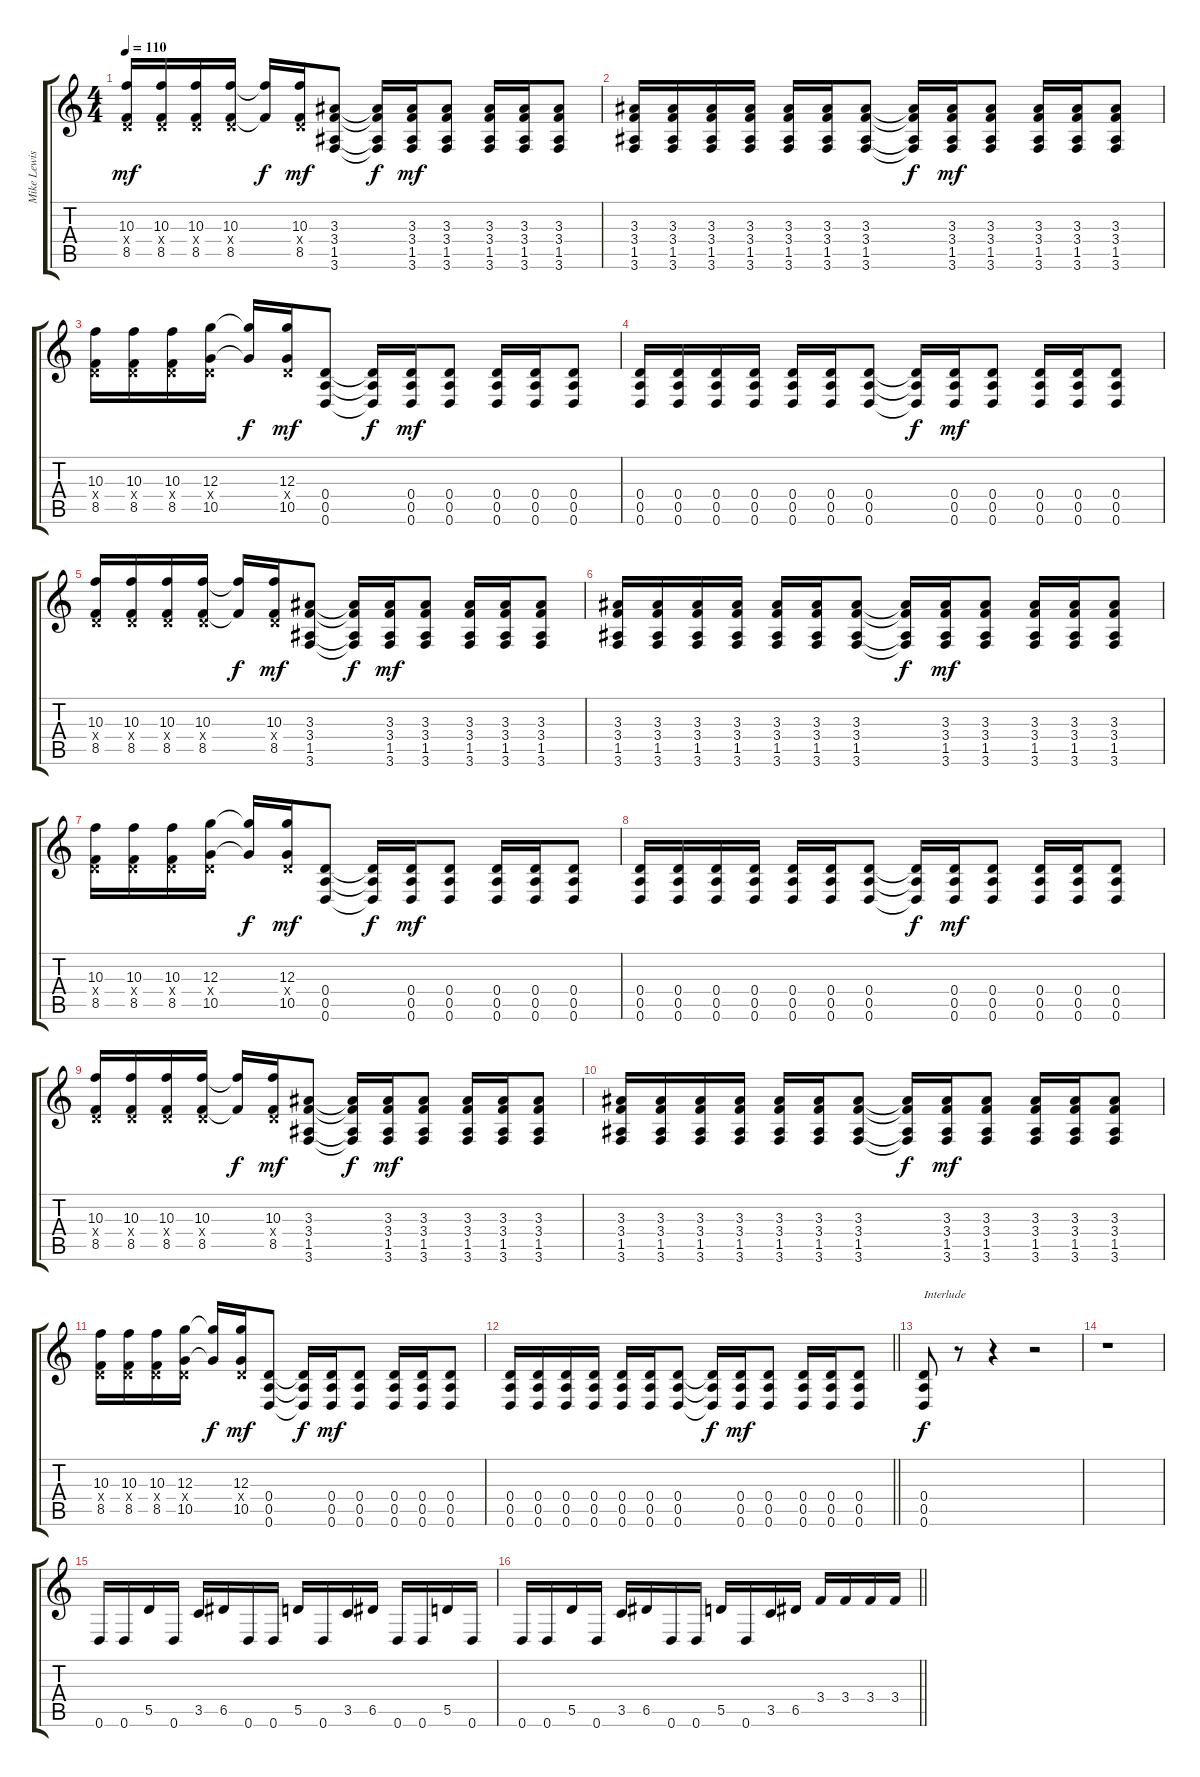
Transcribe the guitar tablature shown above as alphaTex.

\track ("Mike Lewis | Rhythm" "Mike Lewis") {instrument overdrivenguitar}
\staff {score tabs}
\tuning (E4 B3 G3 D3 A2 D2) {hide}
\ts (4 4)
\tempo 110
\clef g2
\ks c
(10.3 0.4{x} 8.5).16{dy mf} (10.3 0.4{x} 8.5).16 (10.3 0.4{x} 8.5).16 (10.3 0.4{x} 8.5).16 (10.3{t} 8.5{t}).16{dy f} (10.3 0.4{x} 8.5).16{dy mf} (3.3 3.4 1.5 3.6).8 (3.3{t} 3.4{t} 1.5{t} 3.6{t}).16{dy f} (3.3 3.4 1.5 3.6).16{dy mf} (3.3 3.4 1.5 3.6).8 (3.3 3.4 1.5 3.6).16 (3.3 3.4 1.5 3.6).16 (3.3 3.4 1.5 3.6).8 |
(3.3 3.4 1.5 3.6).16 (3.3 3.4 1.5 3.6).16 (3.3 3.4 1.5 3.6).16 (3.3 3.4 1.5 3.6).16 (3.3 3.4 1.5 3.6).16 (3.3 3.4 1.5 3.6).16 (3.3 3.4 1.5 3.6).8 (3.3{t} 3.4{t} 1.5{t} 3.6{t}).16{dy f} (3.3 3.4 1.5 3.6).16{dy mf} (3.3 3.4 1.5 3.6).8 (3.3 3.4 1.5 3.6).16 (3.3 3.4 1.5 3.6).16 (3.3 3.4 1.5 3.6).8 |
(10.3 0.4{x} 8.5).16 (10.3 0.4{x} 8.5).16 (10.3 0.4{x} 8.5).16 (12.3 0.4{x} 10.5).16 (12.3{t} 10.5{t}).16{dy f} (12.3 0.4{x} 10.5).16{dy mf} (0.4 0.5 0.6).8 (0.4{t} 0.5{t} 0.6{t}).16{dy f} (0.4 0.5 0.6).16{dy mf} (0.4 0.5 0.6).8 (0.4 0.5 0.6).16 (0.4 0.5 0.6).16 (0.4 0.5 0.6).8 |
(0.4 0.5 0.6).16 (0.4 0.5 0.6).16 (0.4 0.5 0.6).16 (0.4 0.5 0.6).16 (0.4 0.5 0.6).16 (0.4 0.5 0.6).16 (0.4 0.5 0.6).8 (0.4{t} 0.5{t} 0.6{t}).16{dy f} (0.4 0.5 0.6).16{dy mf} (0.4 0.5 0.6).8 (0.4 0.5 0.6).16 (0.4 0.5 0.6).16 (0.4 0.5 0.6).8 |
(10.3 0.4{x} 8.5).16 (10.3 0.4{x} 8.5).16 (10.3 0.4{x} 8.5).16 (10.3 0.4{x} 8.5).16 (10.3{t} 8.5{t}).16{dy f} (10.3 0.4{x} 8.5).16{dy mf} (3.3 3.4 1.5 3.6).8 (3.3{t} 3.4{t} 1.5{t} 3.6{t}).16{dy f} (3.3 3.4 1.5 3.6).16{dy mf} (3.3 3.4 1.5 3.6).8 (3.3 3.4 1.5 3.6).16 (3.3 3.4 1.5 3.6).16 (3.3 3.4 1.5 3.6).8 |
(3.3 3.4 1.5 3.6).16 (3.3 3.4 1.5 3.6).16 (3.3 3.4 1.5 3.6).16 (3.3 3.4 1.5 3.6).16 (3.3 3.4 1.5 3.6).16 (3.3 3.4 1.5 3.6).16 (3.3 3.4 1.5 3.6).8 (3.3{t} 3.4{t} 1.5{t} 3.6{t}).16{dy f} (3.3 3.4 1.5 3.6).16{dy mf} (3.3 3.4 1.5 3.6).8 (3.3 3.4 1.5 3.6).16 (3.3 3.4 1.5 3.6).16 (3.3 3.4 1.5 3.6).8 |
(10.3 0.4{x} 8.5).16 (10.3 0.4{x} 8.5).16 (10.3 0.4{x} 8.5).16 (12.3 0.4{x} 10.5).16 (12.3{t} 10.5{t}).16{dy f} (12.3 0.4{x} 10.5).16{dy mf} (0.4 0.5 0.6).8 (0.4{t} 0.5{t} 0.6{t}).16{dy f} (0.4 0.5 0.6).16{dy mf} (0.4 0.5 0.6).8 (0.4 0.5 0.6).16 (0.4 0.5 0.6).16 (0.4 0.5 0.6).8 |
(0.4 0.5 0.6).16 (0.4 0.5 0.6).16 (0.4 0.5 0.6).16 (0.4 0.5 0.6).16 (0.4 0.5 0.6).16 (0.4 0.5 0.6).16 (0.4 0.5 0.6).8 (0.4{t} 0.5{t} 0.6{t}).16{dy f} (0.4 0.5 0.6).16{dy mf} (0.4 0.5 0.6).8 (0.4 0.5 0.6).16 (0.4 0.5 0.6).16 (0.4 0.5 0.6).8 |
(10.3 0.4{x} 8.5).16 (10.3 0.4{x} 8.5).16 (10.3 0.4{x} 8.5).16 (10.3 0.4{x} 8.5).16 (10.3{t} 8.5{t}).16{dy f} (10.3 0.4{x} 8.5).16{dy mf} (3.3 3.4 1.5 3.6).8 (3.3{t} 3.4{t} 1.5{t} 3.6{t}).16{dy f} (3.3 3.4 1.5 3.6).16{dy mf} (3.3 3.4 1.5 3.6).8 (3.3 3.4 1.5 3.6).16 (3.3 3.4 1.5 3.6).16 (3.3 3.4 1.5 3.6).8 |
(3.3 3.4 1.5 3.6).16 (3.3 3.4 1.5 3.6).16 (3.3 3.4 1.5 3.6).16 (3.3 3.4 1.5 3.6).16 (3.3 3.4 1.5 3.6).16 (3.3 3.4 1.5 3.6).16 (3.3 3.4 1.5 3.6).8 (3.3{t} 3.4{t} 1.5{t} 3.6{t}).16{dy f} (3.3 3.4 1.5 3.6).16{dy mf} (3.3 3.4 1.5 3.6).8 (3.3 3.4 1.5 3.6).16 (3.3 3.4 1.5 3.6).16 (3.3 3.4 1.5 3.6).8 |
(10.3 0.4{x} 8.5).16 (10.3 0.4{x} 8.5).16 (10.3 0.4{x} 8.5).16 (12.3 0.4{x} 10.5).16 (12.3{t} 10.5{t}).16{dy f} (12.3 0.4{x} 10.5).16{dy mf} (0.4 0.5 0.6).8 (0.4{t} 0.5{t} 0.6{t}).16{dy f} (0.4 0.5 0.6).16{dy mf} (0.4 0.5 0.6).8 (0.4 0.5 0.6).16 (0.4 0.5 0.6).16 (0.4 0.5 0.6).8 |
\barLineRight lightlight
(0.4 0.5 0.6).16 (0.4 0.5 0.6).16 (0.4 0.5 0.6).16 (0.4 0.5 0.6).16 (0.4 0.5 0.6).16 (0.4 0.5 0.6).16 (0.4 0.5 0.6).8 (0.4{t} 0.5{t} 0.6{t}).16{dy f} (0.4 0.5 0.6).16{dy mf} (0.4 0.5 0.6).8 (0.4 0.5 0.6).16 (0.4 0.5 0.6).16 (0.4 0.5 0.6).8 |
(0.4 0.5 0.6).8{txt "Interlude" dy f} r.8 r.4 r.2 |
r.1 |
0.6.16 0.6.16 5.5.16 0.6.16 3.5.16 6.5.16 0.6.16 0.6.16 5.5.16 0.6.16 3.5.16 6.5.16 0.6.16 0.6.16 5.5.16 0.6.16 |
\barLineRight lightlight
0.6.16 0.6.16 5.5.16 0.6.16 3.5.16 6.5.16 0.6.16 0.6.16 5.5.16 0.6.16 3.5.16 6.5.16 3.4.16 3.4.16 3.4.16 3.4.16
